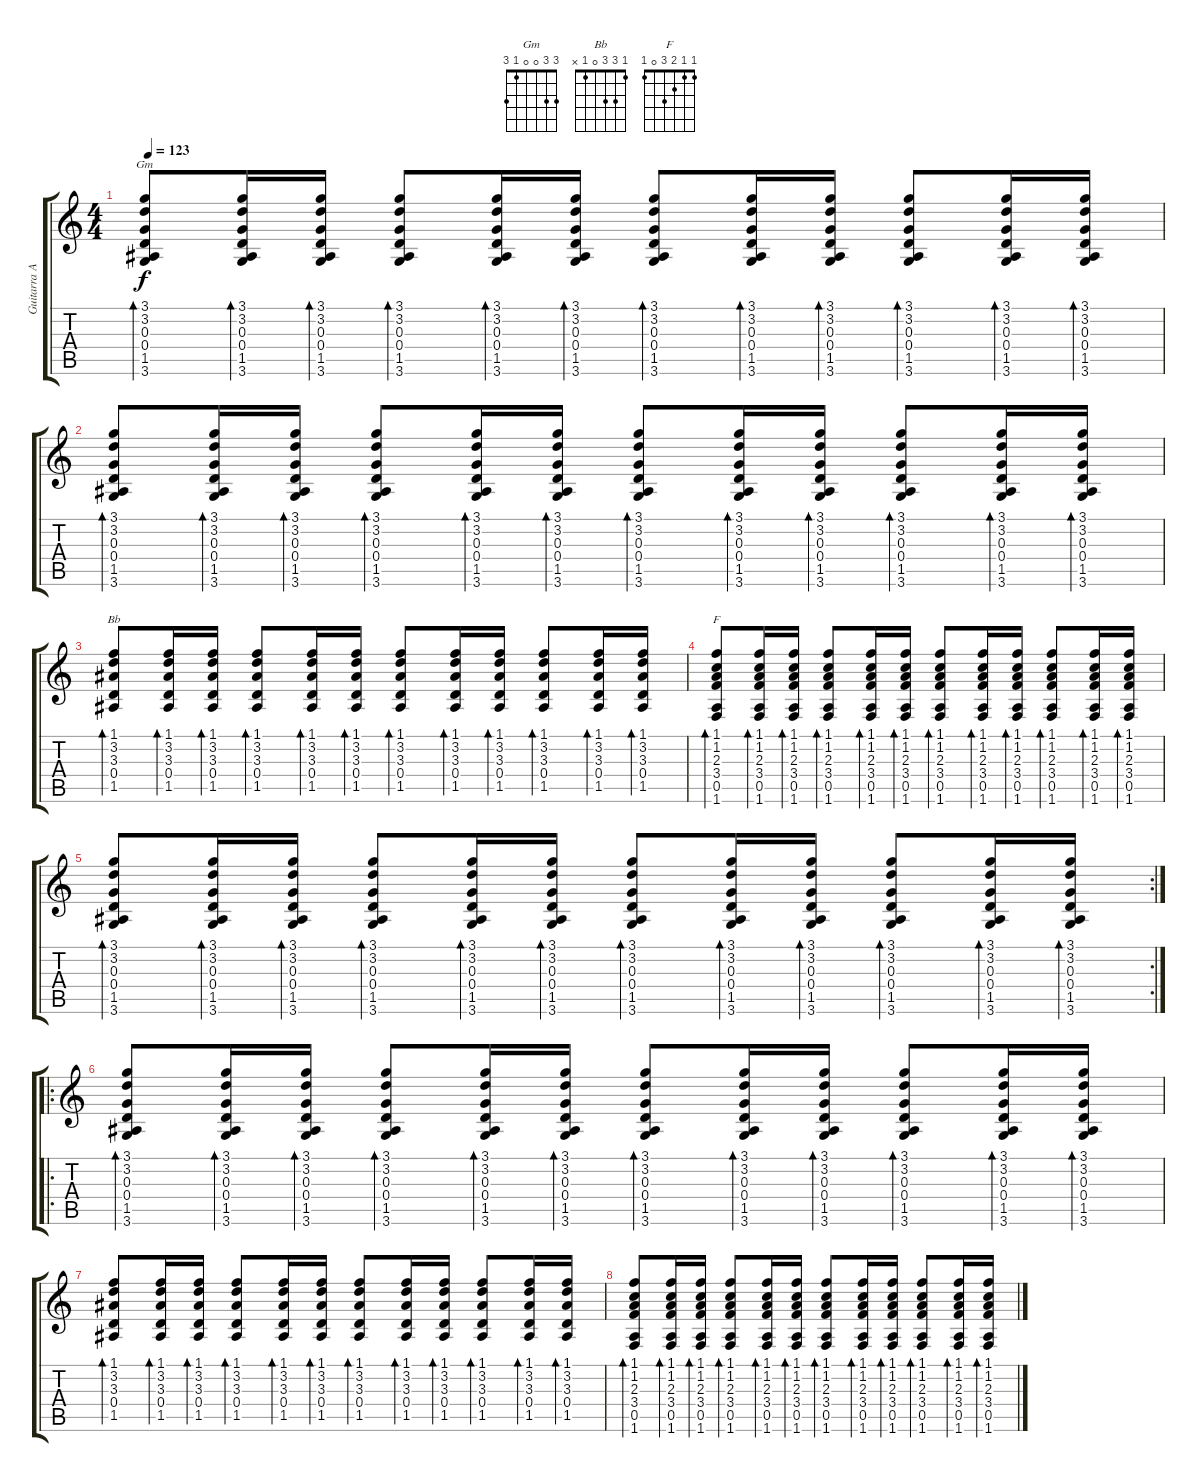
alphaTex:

\track ("Guitarra Acompañamiento" "Guitarra A") {instrument acousticguitarnylon}
\staff {score tabs}
\tuning (E4 B3 G3 D3 A2 E2) {hide}
\chord ("Gm" 3 3 0 0 1 3)
\chord ("Bb" 1 3 3 0 1 x)
\chord ("F" 1 1 2 3 0 1)
\ts (4 4)
\tempo 123
\clef g2
\ks c
(3.1 3.2 0.3 0.4 1.5 3.6).8{bd 30 ch "Gm" dy f} (3.1 3.2 0.3 0.4 1.5 3.6).16{bd 30} (3.1 3.2 0.3 0.4 1.5 3.6).16{bd 30} (3.1 3.2 0.3 0.4 1.5 3.6).8{bd 30} (3.1 3.2 0.3 0.4 1.5 3.6).16{bd 30} (3.1 3.2 0.3 0.4 1.5 3.6).16{bd 30} (3.1 3.2 0.3 0.4 1.5 3.6).8{bd 30} (3.1 3.2 0.3 0.4 1.5 3.6).16{bd 30} (3.1 3.2 0.3 0.4 1.5 3.6).16{bd 30} (3.1 3.2 0.3 0.4 1.5 3.6).8{bd 30} (3.1 3.2 0.3 0.4 1.5 3.6).16{bd 30} (3.1 3.2 0.3 0.4 1.5 3.6).16{bd 30} |
(3.1 3.2 0.3 0.4 1.5 3.6).8{bd 30} (3.1 3.2 0.3 0.4 1.5 3.6).16{bd 30} (3.1 3.2 0.3 0.4 1.5 3.6).16{bd 30} (3.1 3.2 0.3 0.4 1.5 3.6).8{bd 30} (3.1 3.2 0.3 0.4 1.5 3.6).16{bd 30} (3.1 3.2 0.3 0.4 1.5 3.6).16{bd 30} (3.1 3.2 0.3 0.4 1.5 3.6).8{bd 30} (3.1 3.2 0.3 0.4 1.5 3.6).16{bd 30} (3.1 3.2 0.3 0.4 1.5 3.6).16{bd 30} (3.1 3.2 0.3 0.4 1.5 3.6).8{bd 30} (3.1 3.2 0.3 0.4 1.5 3.6).16{bd 30} (3.1 3.2 0.3 0.4 1.5 3.6).16{bd 30} |
(1.1 3.2 3.3 0.4 1.5).8{bd 30 ch "Bb"} (1.1 3.2 3.3 0.4 1.5).16{bd 30} (1.1 3.2 3.3 0.4 1.5).16{bd 30} (1.1 3.2 3.3 0.4 1.5).8{bd 30} (1.1 3.2 3.3 0.4 1.5).16{bd 30} (1.1 3.2 3.3 0.4 1.5).16{bd 30} (1.1 3.2 3.3 0.4 1.5).8{bd 30} (1.1 3.2 3.3 0.4 1.5).16{bd 30} (1.1 3.2 3.3 0.4 1.5).16{bd 30} (1.1 3.2 3.3 0.4 1.5).8{bd 30} (1.1 3.2 3.3 0.4 1.5).16{bd 30} (1.1 3.2 3.3 0.4 1.5).16{bd 30} |
(1.1 1.2 2.3 3.4 0.5 1.6).8{bd 30 ch "F"} (1.1 1.2 2.3 3.4 0.5 1.6).16{bd 30} (1.1 1.2 2.3 3.4 0.5 1.6).16{bd 30} (1.1 1.2 2.3 3.4 0.5 1.6).8{bd 30} (1.1 1.2 2.3 3.4 0.5 1.6).16{bd 30} (1.1 1.2 2.3 3.4 0.5 1.6).16{bd 30} (1.1 1.2 2.3 3.4 0.5 1.6).8{bd 30} (1.1 1.2 2.3 3.4 0.5 1.6).16{bd 30} (1.1 1.2 2.3 3.4 0.5 1.6).16{bd 30} (1.1 1.2 2.3 3.4 0.5 1.6).8{bd 30} (1.1 1.2 2.3 3.4 0.5 1.6).16{bd 30} (1.1 1.2 2.3 3.4 0.5 1.6).16{bd 30} |
\rc 2
(3.1 3.2 0.3 0.4 1.5 3.6).8{bd 30} (3.1 3.2 0.3 0.4 1.5 3.6).16{bd 30} (3.1 3.2 0.3 0.4 1.5 3.6).16{bd 30} (3.1 3.2 0.3 0.4 1.5 3.6).8{bd 30} (3.1 3.2 0.3 0.4 1.5 3.6).16{bd 30} (3.1 3.2 0.3 0.4 1.5 3.6).16{bd 30} (3.1 3.2 0.3 0.4 1.5 3.6).8{bd 30} (3.1 3.2 0.3 0.4 1.5 3.6).16{bd 30} (3.1 3.2 0.3 0.4 1.5 3.6).16{bd 30} (3.1 3.2 0.3 0.4 1.5 3.6).8{bd 30} (3.1 3.2 0.3 0.4 1.5 3.6).16{bd 30} (3.1 3.2 0.3 0.4 1.5 3.6).16{bd 30} |
\ro
(3.1 3.2 0.3 0.4 1.5 3.6).8{bd 30} (3.1 3.2 0.3 0.4 1.5 3.6).16{bd 30} (3.1 3.2 0.3 0.4 1.5 3.6).16{bd 30} (3.1 3.2 0.3 0.4 1.5 3.6).8{bd 30} (3.1 3.2 0.3 0.4 1.5 3.6).16{bd 30} (3.1 3.2 0.3 0.4 1.5 3.6).16{bd 30} (3.1 3.2 0.3 0.4 1.5 3.6).8{bd 30} (3.1 3.2 0.3 0.4 1.5 3.6).16{bd 30} (3.1 3.2 0.3 0.4 1.5 3.6).16{bd 30} (3.1 3.2 0.3 0.4 1.5 3.6).8{bd 30} (3.1 3.2 0.3 0.4 1.5 3.6).16{bd 30} (3.1 3.2 0.3 0.4 1.5 3.6).16{bd 30} |
(1.1 3.2 3.3 0.4 1.5).8{bd 30} (1.1 3.2 3.3 0.4 1.5).16{bd 30} (1.1 3.2 3.3 0.4 1.5).16{bd 30} (1.1 3.2 3.3 0.4 1.5).8{bd 30} (1.1 3.2 3.3 0.4 1.5).16{bd 30} (1.1 3.2 3.3 0.4 1.5).16{bd 30} (1.1 3.2 3.3 0.4 1.5).8{bd 30} (1.1 3.2 3.3 0.4 1.5).16{bd 30} (1.1 3.2 3.3 0.4 1.5).16{bd 30} (1.1 3.2 3.3 0.4 1.5).8{bd 30} (1.1 3.2 3.3 0.4 1.5).16{bd 30} (1.1 3.2 3.3 0.4 1.5).16{bd 30} |
(1.1 1.2 2.3 3.4 0.5 1.6).8{bd 30} (1.1 1.2 2.3 3.4 0.5 1.6).16{bd 30} (1.1 1.2 2.3 3.4 0.5 1.6).16{bd 30} (1.1 1.2 2.3 3.4 0.5 1.6).8{bd 30} (1.1 1.2 2.3 3.4 0.5 1.6).16{bd 30} (1.1 1.2 2.3 3.4 0.5 1.6).16{bd 30} (1.1 1.2 2.3 3.4 0.5 1.6).8{bd 30} (1.1 1.2 2.3 3.4 0.5 1.6).16{bd 30} (1.1 1.2 2.3 3.4 0.5 1.6).16{bd 30} (1.1 1.2 2.3 3.4 0.5 1.6).8{bd 30} (1.1 1.2 2.3 3.4 0.5 1.6).16{bd 30} (1.1 1.2 2.3 3.4 0.5 1.6).16{bd 30}
